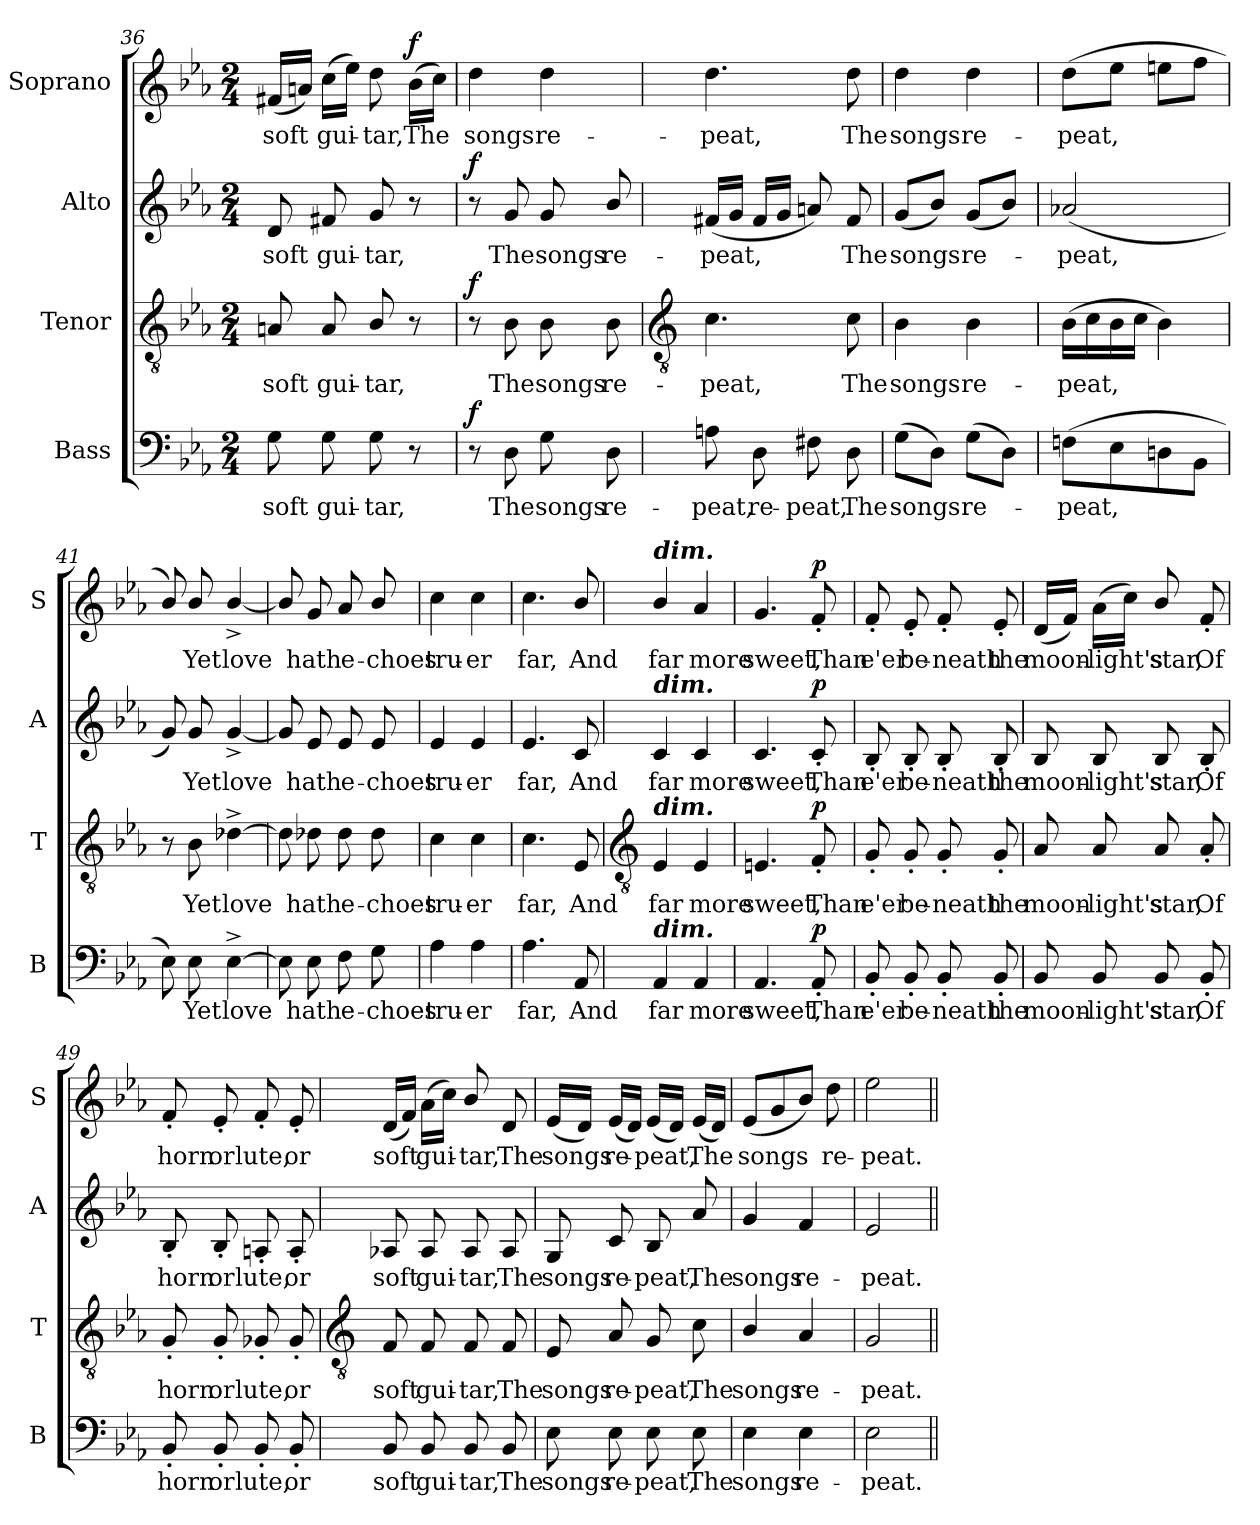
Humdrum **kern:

**kern	**text	**dynam	**kern	**text	**dynam	**kern	**text	**dynam	**kern	**text	**dynam
*part4	*part4	*part4	*part3	*part3	*part3	*part2	*part2	*part2	*part1	*part1	*part1
*staff4	*staff4	*staff4	*staff3	*staff3	*staff3	*staff2	*staff2	*staff2	*staff1	*staff1	*staff1
*I"Bass	*	*	*I"Tenor	*	*	*I"Alto	*	*	*I"Soprano	*	*
*I'B	*	*	*I'T	*	*	*I'A	*	*	*I'S	*	*
*clefF4	*	*	*clefGv2	*	*	*clefG2	*	*	*clefG2	*	*
*k[b-e-a-]	*	*	*k[b-e-a-]	*	*	*k[b-e-a-]	*	*	*k[b-e-a-]	*	*
*E-:	*	*	*E-:	*	*	*E-:	*	*	*E-:	*	*
*M2/4	*	*	*M2/4	*	*	*M2/4	*	*	*M2/4	*	*
=36	=36	=36	=36	=36	=36	=36	=36	=36	=36	=36	=36
!	!LO:LY:b	!	!	!LO:LY:b	!	!	!LO:LY:b	!	!	!LO:LY:b	!
8G	soft	.	8An	soft	.	8d	soft	.	(<16f#XLL	soft	.
.	.	.	.	.	.	.	.	.	16anJJ)	.	.
!	!LO:LY:b	!	!	!LO:LY:b	!	!	!LO:LY:b	!	!	!LO:LY:b	!
8G	gui-	.	8A	gui-	.	8f#X	gui-	.	(>16ccLL	gui-	.
.	.	.	.	.	.	.	.	.	16ee-JJ)	.	.
!	!LO:LY:b	!	!	!LO:LY:b	!	!	!LO:LY:b	!	!	!LO:LY:b	!
8G	-tar,	.	8B-/	-tar,	.	8g	-tar,	.	8dd	tar,	.
!	!	!	!	!	!	!	!	!	!	!LO:LY:b	!LO:DY:b
8r	.	.	8r	.	.	8r	.	.	(>16b-LL	The	f
.	.	.	.	.	.	.	.	.	16ccJJ)	.	.
=37	=37	=37	=37	=37	=37	=37	=37	=37	=37	=37	=37
!	!	!LO:DY:b	!	!	!LO:DY:b	!	!	!LO:DY:b	!	!LO:LY:b	!
8r	.	f	8r	.	f	8r	.	f	4dd	songs	.
!	!LO:LY:b	!	!	!LO:LY:b	!	!	!LO:LY:b	!	!	!	!
8D	The	.	8B-\	The	.	8g	The	.	.	.	.
!	!LO:LY:b	!	!	!LO:LY:b	!	!	!LO:LY:b	!	!	!LO:LY:b	!
8G	songs	.	8B-\	songs	.	8g	songs	.	4dd	re-	.
!	!LO:LY:b	!	!	!LO:LY:b	!	!	!LO:LY:b	!	!	!	!
8D	re-	.	8B-\	re-	.	8b-/	re-	.	.	.	.
!!LO:LB:g=z
=38	=38	=38	=38	=38	=38	=38	=38	=38	=38	=38	=38
*	*	*	*clefGv2	*	*	*	*	*	*	*	*
!	!LO:LY:b	!	!	!LO:LY:b	!	!	!LO:LY:b	!	!	!LO:LY:b	!
8An	-peat,	.	4.c	-peat,	.	(<16f#XLL	-peat,	.	4.dd	-peat,	.
.	.	.	.	.	.	16gJJ	.	.	.	.	.
!	!LO:LY:b	!	!	!	!	!	!	!	!	!	!
8D	re-	.	.	.	.	16f#LL	.	.	.	.	.
.	.	.	.	.	.	16gJJ	.	.	.	.	.
!	!LO:LY:b	!	!	!	!	!	!	!	!	!	!
8F#X	-peat,	.	.	.	.	8an)	.	.	.	.	.
!	!LO:LY:b	!	!	!LO:LY:b	!	!	!LO:LY:b	!	!	!LO:LY:b	!
8D	The	.	8c	The	.	8f#	The	.	8dd	The	.
=39	=39	=39	=39	=39	=39	=39	=39	=39	=39	=39	=39
!	!LO:LY:b	!	!	!LO:LY:b	!	!	!LO:LY:b	!	!	!LO:LY:b	!
(>8GL	songs	.	4B-	songs	.	(<8gL	songs	.	4dd	songs	.
8DJ)	.	.	.	.	.	8b-/J)	.	.	.	.	.
!	!LO:LY:b	!	!	!LO:LY:b	!	!	!LO:LY:b	!	!	!LO:LY:b	!
(>8GL	re-	.	4B-	re-	.	(<8gL	re-	.	4dd	re-	.
8DJ)	.	.	.	.	.	8b-/J)	.	.	.	.	.
=40	=40	=40	=40	=40	=40	=40	=40	=40	=40	=40	=40
!	!LO:LY:b	!	!	!LO:LY:b	!	!	!LO:LY:b	!	!	!LO:LY:b	!
(>8FnL	peat,	.	(>16B-LL	-peat,	.	(<2a-X	peat,	.	(>8ddL	-peat,	.
.	.	.	16c	.	.	.	.	.	.	.	.
8E-	.	.	16B-	.	.	.	.	.	8ee-J	.	.
.	.	.	16cJJ	.	.	.	.	.	.	.	.
8Dn	.	.	4B-)	.	.	.	.	.	8eenL	.	.
8BB-J	.	.	.	.	.	.	.	.	8ffJ	.	.
=41	=41	=41	=41	=41	=41	=41	=41	=41	=41	=41	=41
8E-)	.	.	8r	.	.	8g)	.	.	8b-/)	.	.
!	!LO:LY:b	!	!	!LO:LY:b	!	!	!LO:LY:b	!	!	!LO:LY:b	!
8E-	Yet	.	8B-	Yet	.	8g	Yet	.	8b-/	Yet	.
!	!LO:LY:b	!	!	!LO:LY:b	!	!	!LO:LY:b	!	!	!LO:LY:b	!
[4E-^	love	.	[4d-X^	love	.	[4g^	love	.	[4b-^/	love	.
=42	=42	=42	=42	=42	=42	=42	=42	=42	=42	=42	=42
8E-]	.	.	8d-]	.	.	8g]	.	.	8b-/]	.	.
!	!LO:LY:b	!	!	!LO:LY:b	!	!	!LO:LY:b	!	!	!LO:LY:b	!
8E-	hath	.	8d-	hath	.	8e-	hath	.	8g/	hath	.
!	!LO:LY:b	!	!	!LO:LY:b	!	!	!LO:LY:b	!	!	!LO:LY:b	!
8F	e-	.	8d-	e-	.	8e-	e-	.	8a-	e-	.
!	!LO:LY:b	!	!	!LO:LY:b	!	!	!LO:LY:b	!	!	!LO:LY:b	!
8G	-choes	.	8d-	-choes	.	8e-	-choes	.	8b-/	-choes	.
=43	=43	=43	=43	=43	=43	=43	=43	=43	=43	=43	=43
!	!LO:LY:b	!	!	!LO:LY:b	!	!	!LO:LY:b	!	!	!LO:LY:b	!
4A-	tru-	.	4c	tru-	.	4e-	tru-	.	4cc	tru-	.
!	!LO:LY:b	!	!	!LO:LY:b	!	!	!LO:LY:b	!	!	!LO:LY:b	!
4A-	-er	.	4c	-er	.	4e-	-er	.	4cc	-er	.
=44	=44	=44	=44	=44	=44	=44	=44	=44	=44	=44	=44
!	!LO:LY:b	!	!	!LO:LY:b	!	!	!LO:LY:b	!	!	!LO:LY:b	!
4.A-	far,	.	4.c	far,	.	4.e-	far,	.	4.cc	far,	.
!	!LO:LY:b	!	!	!LO:LY:b	!	!	!LO:LY:b	!	!	!LO:LY:b	!
8AA-	And	.	8E-	And	.	8c	And	.	8b-/	And	.
!!LO:LB:g=z
=45	=45	=45	=45	=45	=45	=45	=45	=45	=45	=45	=45
*	*	*	*clefGv2	*	*	*	*	*	*	*	*
!	!	!	!	!	!	!	!	!	!LO:TX:a:Bi:t=dim.	!	!
!	!	!	!	!	!	!LO:TX:a:Bi:t=dim.	!	!	!	!	!
!	!	!	!LO:TX:a:Bi:t=dim.	!	!	!	!	!	!	!	!
!LO:TX:a:Bi:t=dim.	!	!	!	!	!	!	!	!	!	!	!
!	!LO:LY:b	!	!	!LO:LY:b	!	!	!LO:LY:b	!	!	!LO:LY:b	!
4AA-	far	.	4E-	far	.	4c	far	.	4b-/	far	.
!	!LO:LY:b	!	!	!LO:LY:b	!	!	!LO:LY:b	!	!	!LO:LY:b	!
4AA-	more	.	4E-	more	.	4c	more	.	4a-	more	.
=46	=46	=46	=46	=46	=46	=46	=46	=46	=46	=46	=46
!	!LO:LY:b	!	!	!LO:LY:b	!	!	!LO:LY:b	!	!	!LO:LY:b	!
4.AA-	sweet,	.	4.En	sweet,	.	4.c	sweet,	.	4.g	sweet,	.
!	!LO:LY:b	!LO:DY:b	!	!LO:LY:b	!LO:DY:b	!	!LO:LY:b	!LO:DY:b	!	!LO:LY:b	!LO:DY:b
8AA-'	Than	p	8F'	Than	p	8c'	Than	p	8f'	Than	p
=47	=47	=47	=47	=47	=47	=47	=47	=47	=47	=47	=47
!	!LO:LY:b	!	!	!LO:LY:b	!	!	!LO:LY:b	!	!	!LO:LY:b	!
8BB-'	e'er	.	8G'	e'er	.	8B-'	e'er	.	8f'	e'er	.
!	!LO:LY:b	!	!	!LO:LY:b	!	!	!LO:LY:b	!	!	!LO:LY:b	!
8BB-'	be-	.	8G'	be-	.	8B-'	be-	.	8e-'	be-	.
!	!LO:LY:b	!	!	!LO:LY:b	!	!	!LO:LY:b	!	!	!LO:LY:b	!
8BB-'	-neath	.	8G'	-neath	.	8B-'	-neath	.	8f'	-neath	.
!	!LO:LY:b	!	!	!LO:LY:b	!	!	!LO:LY:b	!	!	!LO:LY:b	!
8BB-'	the	.	8G'	the	.	8B-'	the	.	8e-'	the	.
=48	=48	=48	=48	=48	=48	=48	=48	=48	=48	=48	=48
!	!LO:LY:b	!	!	!LO:LY:b	!	!	!LO:LY:b	!	!	!LO:LY:b	!
8BB-	moon-	.	8A-	moon-	.	8B-	moon-	.	(<16dLL	moon-	.
.	.	.	.	.	.	.	.	.	16fJJ)	.	.
!	!LO:LY:b	!	!	!LO:LY:b	!	!	!LO:LY:b	!	!	!LO:LY:b	!
8BB-	-light's	.	8A-	-light's	.	8B-	-light's	.	(>16a-LL	light's	.
.	.	.	.	.	.	.	.	.	16ccJJ)	.	.
!	!LO:LY:b	!	!	!LO:LY:b	!	!	!LO:LY:b	!	!	!LO:LY:b	!
8BB-	star,	.	8A-	star,	.	8B-	star,	.	8b-/	star,	.
!	!LO:LY:b	!	!	!LO:LY:b	!	!	!LO:LY:b	!	!	!LO:LY:b	!
8BB-'	Of	.	8A-'	Of	.	8B-'	Of	.	8f'	Of	.
=49	=49	=49	=49	=49	=49	=49	=49	=49	=49	=49	=49
!	!LO:LY:b	!	!	!LO:LY:b	!	!	!LO:LY:b	!	!	!LO:LY:b	!
8BB-'	horn	.	8G'	horn	.	8B-'	horn	.	8f'	horn	.
!	!LO:LY:b	!	!	!LO:LY:b	!	!	!LO:LY:b	!	!	!LO:LY:b	!
8BB-'	or	.	8G'	or	.	8B-'	or	.	8e-'	or	.
!	!LO:LY:b	!	!	!LO:LY:b	!	!	!LO:LY:b	!	!	!LO:LY:b	!
8BB-'	lute,	.	8G-X'	lute,	.	8An'	lute,	.	8f'	lute,	.
!	!LO:LY:b	!	!	!LO:LY:b	!	!	!LO:LY:b	!	!	!LO:LY:b	!
8BB-'	or	.	8G-'	or	.	8A'	or	.	8e-'	or	.
!!LO:LB:g=z
=50	=50	=50	=50	=50	=50	=50	=50	=50	=50	=50	=50
*	*	*	*clefGv2	*	*	*	*	*	*	*	*
!	!LO:LY:b	!	!	!LO:LY:b	!	!	!LO:LY:b	!	!	!LO:LY:b	!
8BB-	soft	.	8F	soft	.	8A-X	soft	.	(<16dLL	soft	.
.	.	.	.	.	.	.	.	.	16fJJ)	.	.
!	!LO:LY:b	!	!	!LO:LY:b	!	!	!LO:LY:b	!	!	!LO:LY:b	!
8BB-	gui-	.	8F	gui-	.	8A-	gui-	.	(>16a-LL	gui-	.
.	.	.	.	.	.	.	.	.	16ccJJ)	.	.
!	!LO:LY:b	!	!	!LO:LY:b	!	!	!LO:LY:b	!	!	!LO:LY:b	!
8BB-	-tar,	.	8F	-tar,	.	8A-	-tar,	.	8b-/	tar,	.
!	!LO:LY:b	!	!	!LO:LY:b	!	!	!LO:LY:b	!	!	!LO:LY:b	!
8BB-	The	.	8F	The	.	8A-	The	.	8d	The	.
=51	=51	=51	=51	=51	=51	=51	=51	=51	=51	=51	=51
!	!LO:LY:b	!	!	!LO:LY:b	!	!	!LO:LY:b	!	!	!LO:LY:b	!
8E-	songs	.	8E-	songs	.	8G	songs	.	(<16e-LL	songs	.
.	.	.	.	.	.	.	.	.	16dJJ)	.	.
!	!LO:LY:b	!	!	!LO:LY:b	!	!	!LO:LY:b	!	!	!LO:LY:b	!
8E-	re-	.	8A-	re-	.	8c	re-	.	(<16e-LL	re-	.
.	.	.	.	.	.	.	.	.	16dJJ)	.	.
!	!LO:LY:b	!	!	!LO:LY:b	!	!	!LO:LY:b	!	!	!LO:LY:b	!
8E-	-peat,	.	8G	-peat,	.	8B-	-peat,	.	(<16e-LL	peat,	.
.	.	.	.	.	.	.	.	.	16dJJ)	.	.
!	!LO:LY:b	!	!	!LO:LY:b	!	!	!LO:LY:b	!	!	!LO:LY:b	!
8E-	The	.	8c	The	.	8a-	The	.	(<16e-LL	The	.
.	.	.	.	.	.	.	.	.	16dJJ)	.	.
=52	=52	=52	=52	=52	=52	=52	=52	=52	=52	=52	=52
!	!LO:LY:b	!	!	!LO:LY:b	!	!	!LO:LY:b	!	!	!LO:LY:b	!
4E-	songs	.	4B-/	songs	.	4g	songs	.	(<8e-L	songs	.
.	.	.	.	.	.	.	.	.	8g	.	.
!	!LO:LY:b	!	!	!LO:LY:b	!	!	!LO:LY:b	!	!	!	!
4E-	re-	.	4A-	re-	.	4f	re-	.	8b-/J)	.	.
!	!	!	!	!	!	!	!	!	!	!LO:LY:b	!
.	.	.	.	.	.	.	.	.	8dd	re-	.
=53	=53	=53	=53	=53	=53	=53	=53	=53	=53	=53	=53
!	!LO:LY:b	!	!	!LO:LY:b	!	!	!LO:LY:b	!	!	!LO:LY:b	!
2E-	-peat.	.	2G	-peat.	.	2e-	-peat.	.	2ee-	-peat.	.
=||	=||	=||	=||	=||	=||	=||	=||	=||	=||	=||	=||
*-	*-	*-	*-	*-	*-	*-	*-	*-	*-	*-	*-
